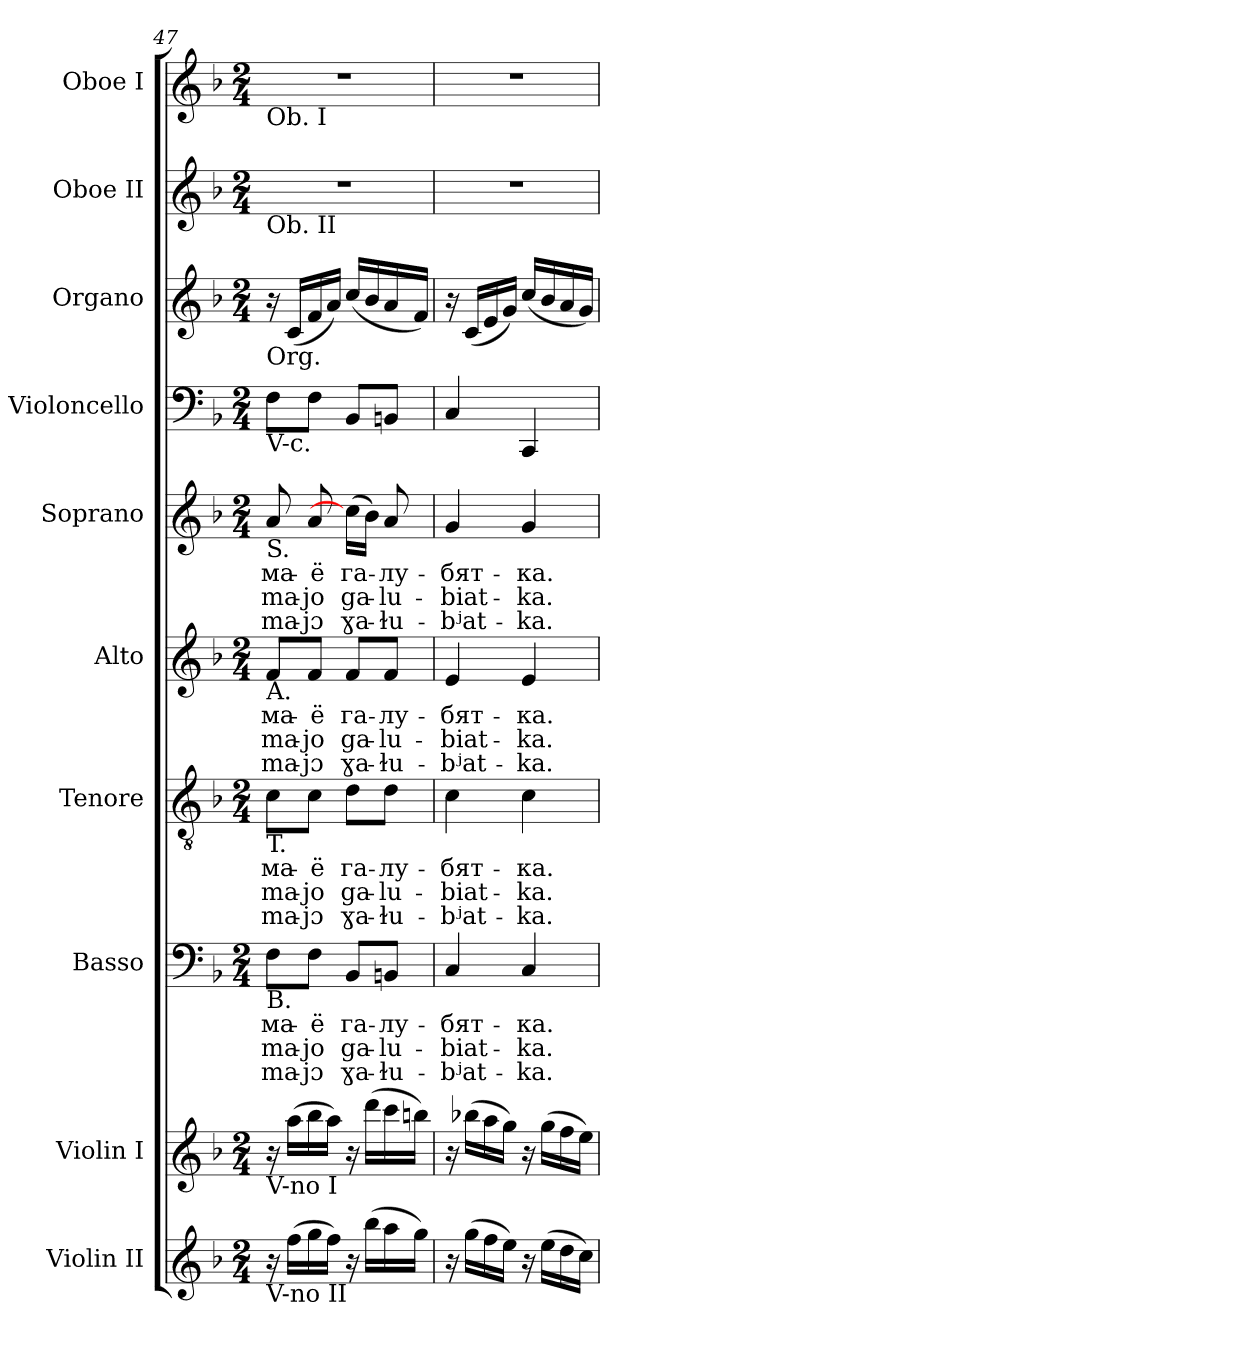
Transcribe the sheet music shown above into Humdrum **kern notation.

**kern	**kern	**kern	**text	**text	**text	**kern	**text	**text	**text	**kern	**text	**text	**text	**kern	**text	**text	**text	**kern	**kern	**kern	**kern
*part10	*part9	*part8	*part8	*part8	*part8	*part7	*part7	*part7	*part7	*part6	*part6	*part6	*part6	*part5	*part5	*part5	*part5	*part4	*part3	*part2	*part1
*staff10	*staff9	*staff8	*staff8	*staff8	*staff8	*staff7	*staff7	*staff7	*staff7	*staff6	*staff6	*staff6	*staff6	*staff5	*staff5	*staff5	*staff5	*staff4	*staff3	*staff2	*staff1
*I"Violin II	*I"Violin I	*I"Basso	*	*	*	*I"Tenore	*	*	*	*I"Alto	*	*	*	*I"Soprano	*	*	*	*I"Violoncello	*I"Organo	*I"Oboe II	*I"Oboe I
*	*	*	*	*	*	*	*	*	*	*I'A.	*	*	*	*	*	*	*	*	*	*	*
!!LO:PB:g=z
*clefG2	*clefG2	*clefF4	*	*	*	*clefGv2	*	*	*	*clefG2	*	*	*	*clefG2	*	*	*	*clefF4	*clefG2	*clefG2	*clefG2
*	*	*	*	*	*	*ITrd7c12	*	*	*	*	*	*	*	*	*	*	*	*	*	*	*
*k[b-]	*k[b-]	*k[b-]	*	*	*	*k[b-]	*	*	*	*k[b-]	*	*	*	*k[b-]	*	*	*	*k[b-]	*k[b-]	*k[b-]	*k[b-]
*F:	*F:	*F:	*	*	*	*F:	*	*	*	*F:	*	*	*	*F:	*	*	*	*F:	*F:	*F:	*F:
*M2/4	*M2/4	*M2/4	*	*	*	*M2/4	*	*	*	*M2/4	*	*	*	*M2/4	*	*	*	*M2/4	*M2/4	*M2/4	*M2/4
=47	=47	=47	=47	=47	=47	=47	=47	=47	=47	=47	=47	=47	=47	=47	=47	=47	=47	=47	=47	=47	=47
!	!	!	!LO:LY:b:color=#000000	!LO:LY:b:color=#000000	!LO:LY:b:color=#000000	!	!	!	!	!	!	!	!	!	!	!	!	!	!	!	!
!	!	!	!	!	!	!	!LO:LY:b:color=#000000	!LO:LY:b:color=#000000	!LO:LY:b:color=#000000	!	!	!	!	!	!	!	!	!	!	!	!
!	!	!	!	!	!	!	!	!	!	!	!LO:LY:b:color=#000000	!LO:LY:b:color=#000000	!LO:LY:b:color=#000000	!	!	!	!	!	!	!	!
!	!	!	!	!	!	!	!	!	!	!	!	!	!	!	!	!	!	!	!	!	!LO:TX:b:t=Ob. I
!	!	!	!	!	!	!	!	!	!	!	!	!	!	!	!	!	!	!	!	!LO:TX:b:t=Ob. II	!
!	!	!	!	!	!	!	!	!	!	!	!	!	!	!	!	!	!	!	!LO:TX:b:t=Org.	!	!
!	!	!	!	!	!	!	!	!	!	!	!	!	!	!	!	!	!	!LO:TX:b:t=V-c.	!	!	!
!	!	!	!	!	!	!	!	!	!	!	!	!	!	!LO:TX:b:t=S.	!	!	!	!	!	!	!
!	!	!	!	!	!	!	!	!	!	!LO:TX:b:t=A.	!	!	!	!	!	!	!	!	!	!	!
!	!	!	!	!	!	!LO:TX:b:t=T.	!	!	!	!	!	!	!	!	!	!	!	!	!	!	!
!	!	!LO:TX:b:t=B.	!	!	!	!	!	!	!	!	!	!	!	!	!	!	!	!	!	!	!
!	!LO:TX:b:t=V-no I	!	!	!	!	!	!	!	!	!	!	!	!	!	!	!	!	!	!	!	!
!LO:TX:b:t=V-no II	!	!	!	!	!	!	!	!	!	!	!	!	!	!	!	!	!	!	!	!	!
!	!	!	!	!	!	!	!	!	!	!	!	!	!	!	!LO:LY:b:color=#000000	!LO:LY:b:color=#000000	!LO:LY:b:color=#000000	!	!	!LO:N:vis=1	!LO:N:vis=1
16r	16r	8Fi\L	ма-	ma-	ma-	8Ci\L	ма-	ma-	ma-	8fi/L	ма-	ma-	ma-	8ai/	ма-	ma-	ma-	8Fi\L	16r	2r	2r
(16ffi\LL	(16aai\LL	.	.	.	.	.	.	.	.	.	.	.	.	.	.	.	.	.	(16ci/LL	.	.
!	!	!	!LO:LY:b:color=#000000	!LO:LY:b:color=#000000	!LO:LY:b:color=#000000	!	!	!	!	!	!	!	!	!	!	!	!	!	!	!	!
!	!	!	!	!	!	!	!LO:LY:b:color=#000000	!LO:LY:b:color=#000000	!LO:LY:b:color=#000000	!	!	!	!	!	!	!	!	!	!	!	!
!	!	!	!	!	!	!	!	!	!	!	!LO:LY:b:color=#000000	!LO:LY:b:color=#000000	!LO:LY:b:color=#000000	!	!	!	!	!	!	!	!
!	!	!	!	!	!	!	!	!	!	!	!	!	!	!	!LO:LY:b:color=#000000	!LO:LY:b:color=#000000	!LO:LY:b:color=#000000	!	!	!	!
16ggi\	16bb-i\	8Fi\J	-ё	-jo	-jɔ	8Ci\J	-ё	-jo	-jɔ	8fi/J	-ё	-jo	-jɔ	8ai/	-ё	-jo	-jɔ	8Fi\J	16fi/	.	.
16ffi\JJ)	16aai\JJ)	.	.	.	.	.	.	.	.	.	.	.	.	.	.	.	.	.	16ai/JJ)	.	.
!	!	!	!LO:LY:b:color=#000000	!LO:LY:b:color=#000000	!LO:LY:b:color=#000000	!	!	!	!	!	!	!	!	!	!	!	!	!	!	!	!
!	!	!	!	!	!	!	!LO:LY:b:color=#000000	!LO:LY:b:color=#000000	!LO:LY:b:color=#000000	!	!	!	!	!	!	!	!	!	!	!	!
!	!	!	!	!	!	!	!	!	!	!	!LO:LY:b:color=#000000	!LO:LY:b:color=#000000	!LO:LY:b:color=#000000	!	!	!	!	!	!	!	!
!	!	!	!	!	!	!	!	!	!	!	!	!	!	!	!LO:LY:b:color=#000000	!LO:LY:b:color=#000000	!LO:LY:b:color=#000000	!	!	!	!
16r	16r	8BB-i/L	га-	ga-	ɣa-	8Di\L	га-	ga-	ɣa-	8fi/L	га-	ga-	ɣa-	(16cci\LL]	га-	ga-	ɣa-	8BB-i/L	(16cci/LL	.	.
(16bb-i\LL	(16dddi\LL	.	.	.	.	.	.	.	.	.	.	.	.	16b-i\JJ)	.	.	.	.	16b-i/	.	.
!	!	!	!LO:LY:b:color=#000000	!LO:LY:b:color=#000000	!LO:LY:b:color=#000000	!	!	!	!	!	!	!	!	!	!	!	!	!	!	!	!
!	!	!	!	!	!	!	!LO:LY:b:color=#000000	!LO:LY:b:color=#000000	!LO:LY:b:color=#000000	!	!	!	!	!	!	!	!	!	!	!	!
!	!	!	!	!	!	!	!	!	!	!	!LO:LY:b:color=#000000	!LO:LY:b:color=#000000	!LO:LY:b:color=#000000	!	!	!	!	!	!	!	!
!	!	!	!	!	!	!	!	!	!	!	!	!	!	!	!LO:LY:b:color=#000000	!LO:LY:b:color=#000000	!LO:LY:b:color=#000000	!	!	!	!
16aai\	16ccci\	8BBni/J	-лу-	-lu-	-ɫu-	8Di\J	-лу-	-lu-	-ɫu-	8fi/J	-лу-	-lu-	-ɫu-	8ai/	-лу-	-lu-	-ɫu-	8BBni/J	16ai/	.	.
16ggi\JJ)	16bbni\JJ)	.	.	.	.	.	.	.	.	.	.	.	.	.	.	.	.	.	16fi/JJ)	.	.
=48	=48	=48	=48	=48	=48	=48	=48	=48	=48	=48	=48	=48	=48	=48	=48	=48	=48	=48	=48	=48	=48
!	!	!	!LO:LY:b:color=#000000	!LO:LY:b:color=#000000	!LO:LY:b:color=#000000	!	!	!	!	!	!	!	!	!	!	!	!	!	!	!	!
!	!	!	!	!	!	!	!LO:LY:b:color=#000000	!LO:LY:b:color=#000000	!LO:LY:b:color=#000000	!	!	!	!	!	!	!	!	!	!	!	!
!	!	!	!	!	!	!	!	!	!	!	!LO:LY:b:color=#000000	!LO:LY:b:color=#000000	!LO:LY:b:color=#000000	!	!	!	!	!	!	!	!
!	!	!	!	!	!	!	!	!	!	!	!	!	!	!	!LO:LY:b:color=#000000	!LO:LY:b:color=#000000	!LO:LY:b:color=#000000	!	!	!LO:N:vis=1	!LO:N:vis=1
16r	16r	4Ci/	-бят-	-biat-	-bʲat-	4Ci\	-бят-	-biat-	-bʲat-	4ei/	-бят-	-biat-	-bʲat-	4gi/	-бят-	-biat-	-bʲat-	4Ci/	16r	2r	2r
(16ggi\LL	(16bb-Xi\LL	.	.	.	.	.	.	.	.	.	.	.	.	.	.	.	.	.	(16ci/LL	.	.
16ffi\	16aai\	.	.	.	.	.	.	.	.	.	.	.	.	.	.	.	.	.	16ei/	.	.
16eei\JJ)	16ggi\JJ)	.	.	.	.	.	.	.	.	.	.	.	.	.	.	.	.	.	16gi/JJ)	.	.
!	!	!	!LO:LY:b:color=#000000	!LO:LY:b:color=#000000	!LO:LY:b:color=#000000	!	!	!	!	!	!	!	!	!	!	!	!	!	!	!	!
!	!	!	!	!	!	!	!LO:LY:b:color=#000000	!LO:LY:b:color=#000000	!LO:LY:b:color=#000000	!	!	!	!	!	!	!	!	!	!	!	!
!	!	!	!	!	!	!	!	!	!	!	!LO:LY:b:color=#000000	!LO:LY:b:color=#000000	!LO:LY:b:color=#000000	!	!	!	!	!	!	!	!
!	!	!	!	!	!	!	!	!	!	!	!	!	!	!	!LO:LY:b:color=#000000	!LO:LY:b:color=#000000	!LO:LY:b:color=#000000	!	!	!	!
16r	16r	4Ci/	-ка.	-ka.	-ka.	4Ci\	-ка.	-ka.	-ka.	4ei/	-ка.	-ka.	-ka.	4gi/	-ка.	-ka.	-ka.	4CCi/	(16cci/LL	.	.
(16eei\LL	(16ggi\LL	.	.	.	.	.	.	.	.	.	.	.	.	.	.	.	.	.	16b-i/	.	.
16ddi\	16ffi\	.	.	.	.	.	.	.	.	.	.	.	.	.	.	.	.	.	16ai/	.	.
16cci\JJ)	16eei\JJ)	.	.	.	.	.	.	.	.	.	.	.	.	.	.	.	.	.	16gi/JJ)	.	.
=	=	=	=	=	=	=	=	=	=	=	=	=	=	=	=	=	=	=	=	=	=
*-	*-	*-	*-	*-	*-	*-	*-	*-	*-	*-	*-	*-	*-	*-	*-	*-	*-	*-	*-	*-	*-
